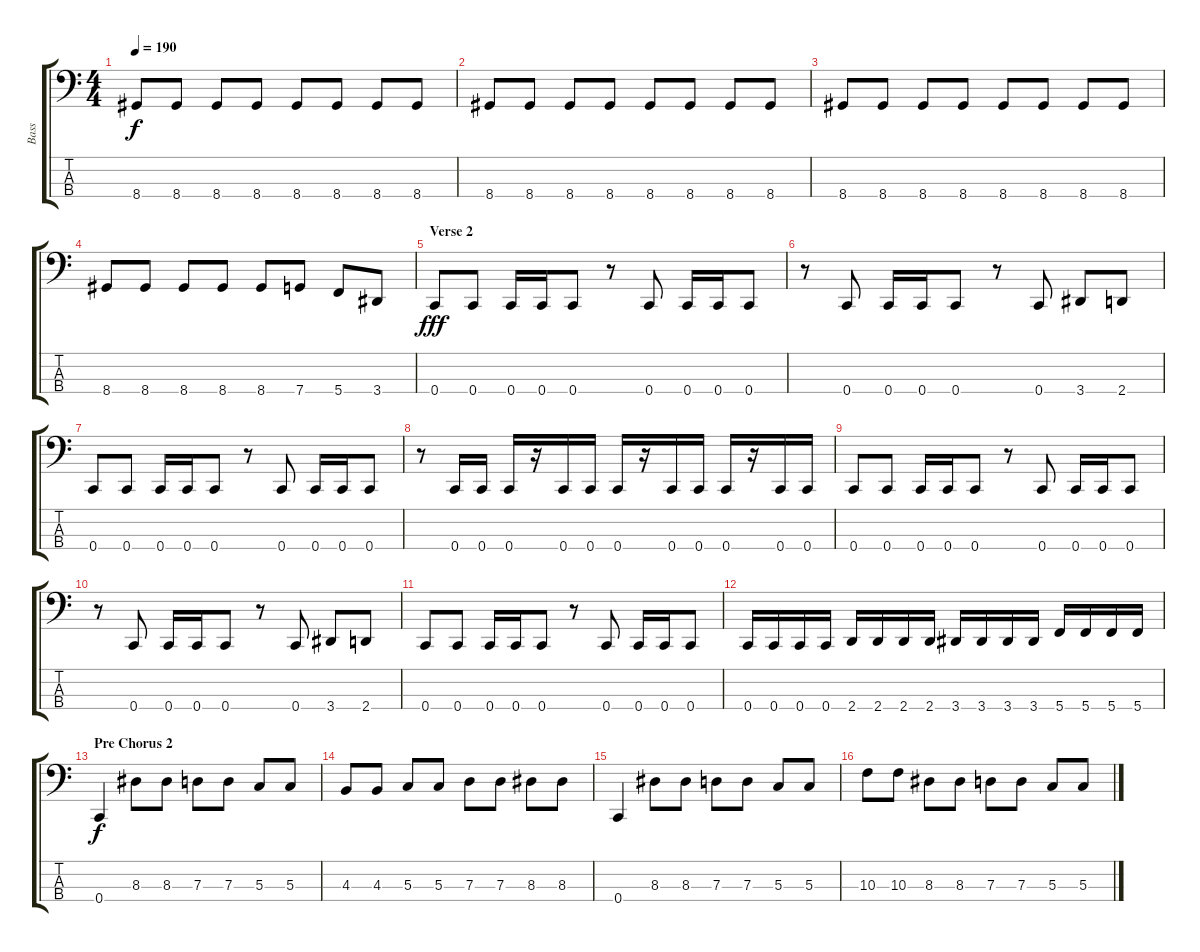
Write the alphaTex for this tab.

\track ("Bass" "Bass") {instrument electricbassfinger}
\staff {score tabs}
\tuning (F2 C2 G1 C1) {hide}
\ts (4 4)
\tempo 190
\clef f4
\ks c
8.4.8{dy f} 8.4.8 8.4.8 8.4.8 8.4.8 8.4.8 8.4.8 8.4.8 |
8.4.8 8.4.8 8.4.8 8.4.8 8.4.8 8.4.8 8.4.8 8.4.8 |
8.4.8 8.4.8 8.4.8 8.4.8 8.4.8 8.4.8 8.4.8 8.4.8 |
8.4.8 8.4.8 8.4.8 8.4.8 8.4.8 7.4.8 5.4.8 3.4.8 |
\section ("" "Verse 2")
0.4.8{dy fff} 0.4.8 0.4.16 0.4.16 0.4.8 r.8 0.4.8 0.4.16 0.4.16 0.4.8 |
r.8 0.4.8 0.4.16 0.4.16 0.4.8 r.8 0.4.8 3.4.8 2.4.8 |
0.4.8 0.4.8 0.4.16 0.4.16 0.4.8 r.8 0.4.8 0.4.16 0.4.16 0.4.8 |
r.8 0.4.16 0.4.16 0.4.16 r.16 0.4.16 0.4.16 0.4.16 r.16 0.4.16 0.4.16 0.4.16 r.16 0.4.16 0.4.16 |
0.4.8 0.4.8 0.4.16 0.4.16 0.4.8 r.8 0.4.8 0.4.16 0.4.16 0.4.8 |
r.8 0.4.8 0.4.16 0.4.16 0.4.8 r.8 0.4.8 3.4.8 2.4.8 |
0.4.8 0.4.8 0.4.16 0.4.16 0.4.8 r.8 0.4.8 0.4.16 0.4.16 0.4.8 |
0.4.16 0.4.16 0.4.16 0.4.16 2.4.16 2.4.16 2.4.16 2.4.16 3.4.16 3.4.16 3.4.16 3.4.16 5.4.16 5.4.16 5.4.16 5.4.16 |
\section ("" "Pre Chorus 2")
0.4.4{dy f} 8.3.8 8.3.8 7.3.8 7.3.8 5.3.8 5.3.8 |
4.3.8 4.3.8 5.3.8 5.3.8 7.3.8 7.3.8 8.3.8 8.3.8 |
0.4.4 8.3.8 8.3.8 7.3.8 7.3.8 5.3.8 5.3.8 |
10.3.8 10.3.8 8.3.8 8.3.8 7.3.8 7.3.8 5.3.8 5.3.8
